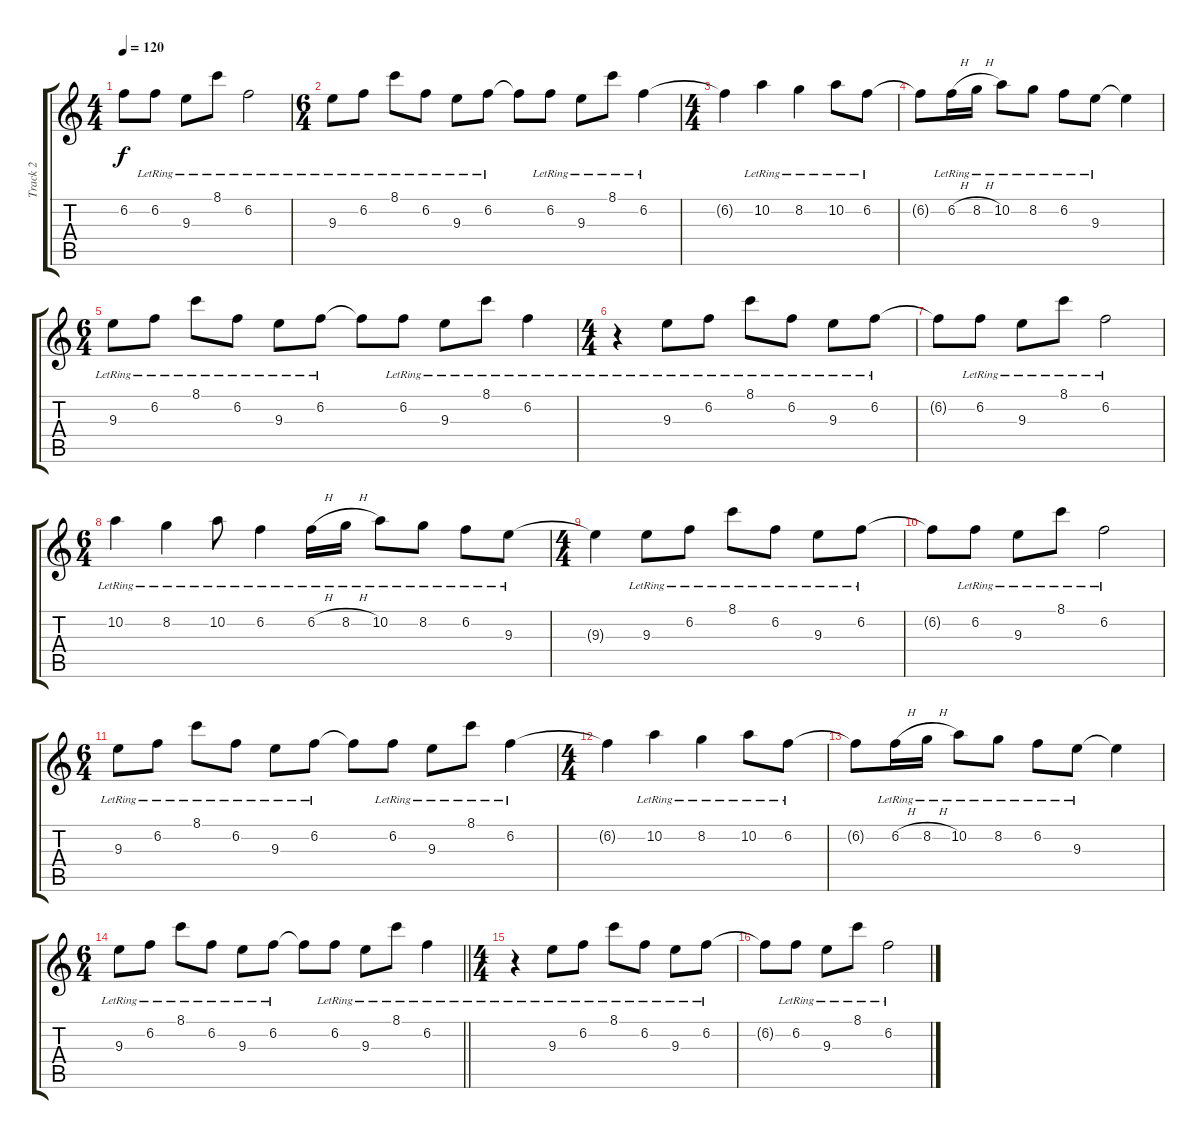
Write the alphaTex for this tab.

\track ("Track 2" "Track 2") {instrument electricguitarjazz}
\staff {score tabs}
\tuning (E4 B3 G3 D3 A2 E2) {hide}
\ts (4 4)
\tempo 120
\clef g2
\ks c
6.2{t}.8{dy f} 6.2{lr}.8 9.3{lr}.8 8.1{lr}.8 6.2{lr}.2 |
\ts (6 4)
9.3{lr}.8 6.2{lr}.8 8.1{lr}.8 6.2{lr}.8 9.3{lr}.8 6.2{lr}.8 6.2{t}.8 6.2{lr}.8 9.3{lr}.8 8.1{lr}.8 6.2{lr}.4 |
\ts (4 4)
6.2{t}.4 10.2{lr}.4 8.2{lr}.4 10.2{lr}.8 6.2{lr}.8 |
6.2{t}.8 6.2{h lr}.16 8.2{h lr}.16 10.2{lr}.8 8.2{lr}.8 6.2{lr}.8 9.3{lr}.8 9.3{t}.4 |
\ts (6 4)
9.3{lr}.8 6.2{lr}.8 8.1{lr}.8 6.2{lr}.8 9.3{lr}.8 6.2{lr}.8 6.2{t}.8 6.2{lr}.8 9.3{lr}.8 8.1{lr}.8 6.2{lr}.4 |
\ts (4 4)
r.4 9.3{lr}.8 6.2{lr}.8 8.1{lr}.8 6.2{lr}.8 9.3{lr}.8 6.2{lr}.8 |
6.2{t}.8 6.2{lr}.8 9.3{lr}.8 8.1{lr}.8 6.2{lr}.2 |
\ts (6 4)
10.2{lr}.4 8.2{lr}.4 10.2{lr}.8 6.2{lr}.4 6.2{h lr}.16 8.2{h lr}.16 10.2{lr}.8 8.2{lr}.8 6.2{lr}.8 9.3{lr}.8 |
\ts (4 4)
9.3{t}.4 9.3{lr}.8 6.2{lr}.8 8.1{lr}.8 6.2{lr}.8 9.3{lr}.8 6.2{lr}.8 |
6.2{t}.8 6.2{lr}.8 9.3{lr}.8 8.1{lr}.8 6.2{lr}.2 |
\ts (6 4)
9.3{lr}.8 6.2{lr}.8 8.1{lr}.8 6.2{lr}.8 9.3{lr}.8 6.2{lr}.8 6.2{t}.8 6.2{lr}.8 9.3{lr}.8 8.1{lr}.8 6.2{lr}.4 |
\ts (4 4)
6.2{t}.4 10.2{lr}.4 8.2{lr}.4 10.2{lr}.8 6.2{lr}.8 |
6.2{t}.8 6.2{h lr}.16 8.2{h lr}.16 10.2{lr}.8 8.2{lr}.8 6.2{lr}.8 9.3{lr}.8 9.3{t}.4 |
\ts (6 4)
\barLineRight lightlight
9.3{lr}.8 6.2{lr}.8 8.1{lr}.8 6.2{lr}.8 9.3{lr}.8 6.2{lr}.8 6.2{t}.8 6.2{lr}.8 9.3{lr}.8 8.1{lr}.8 6.2{lr}.4 |
\ts (4 4)
r.4 9.3{lr}.8 6.2{lr}.8 8.1{lr}.8 6.2{lr}.8 9.3{lr}.8 6.2{lr}.8 |
6.2{t}.8 6.2{lr}.8 9.3{lr}.8 8.1{lr}.8 6.2{lr}.2
